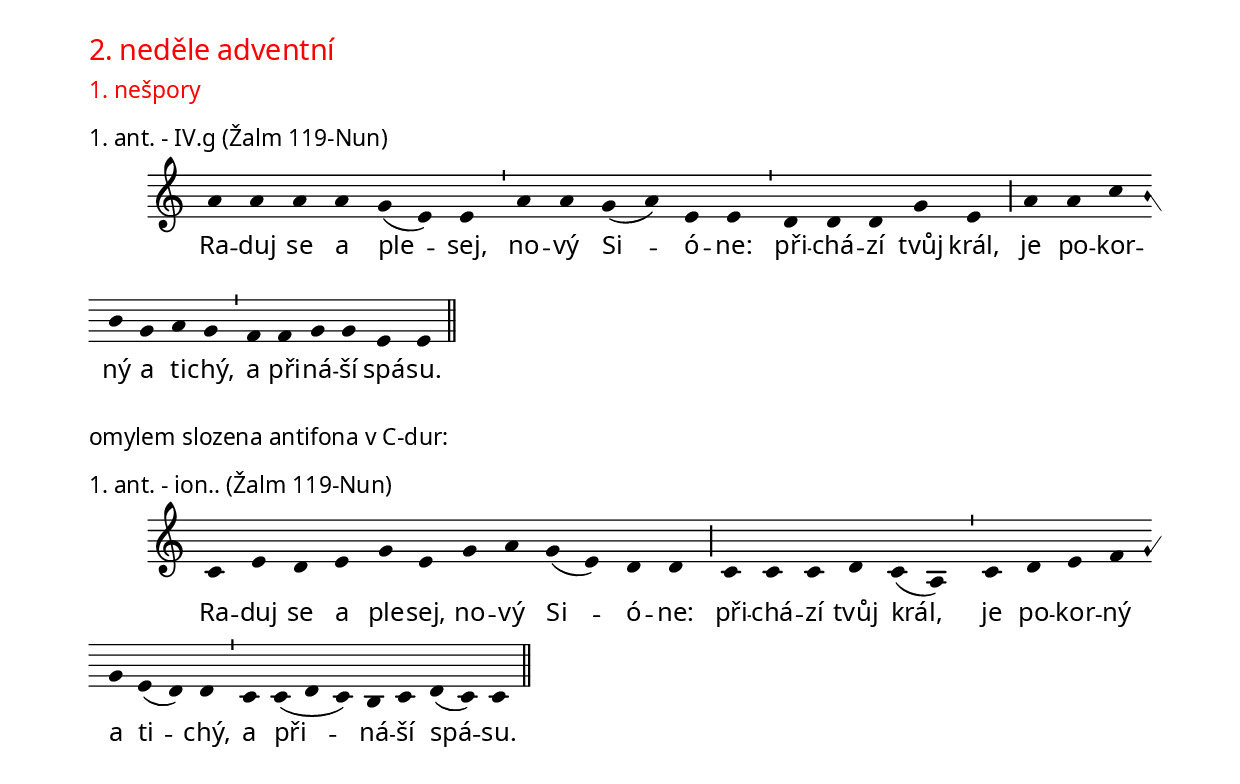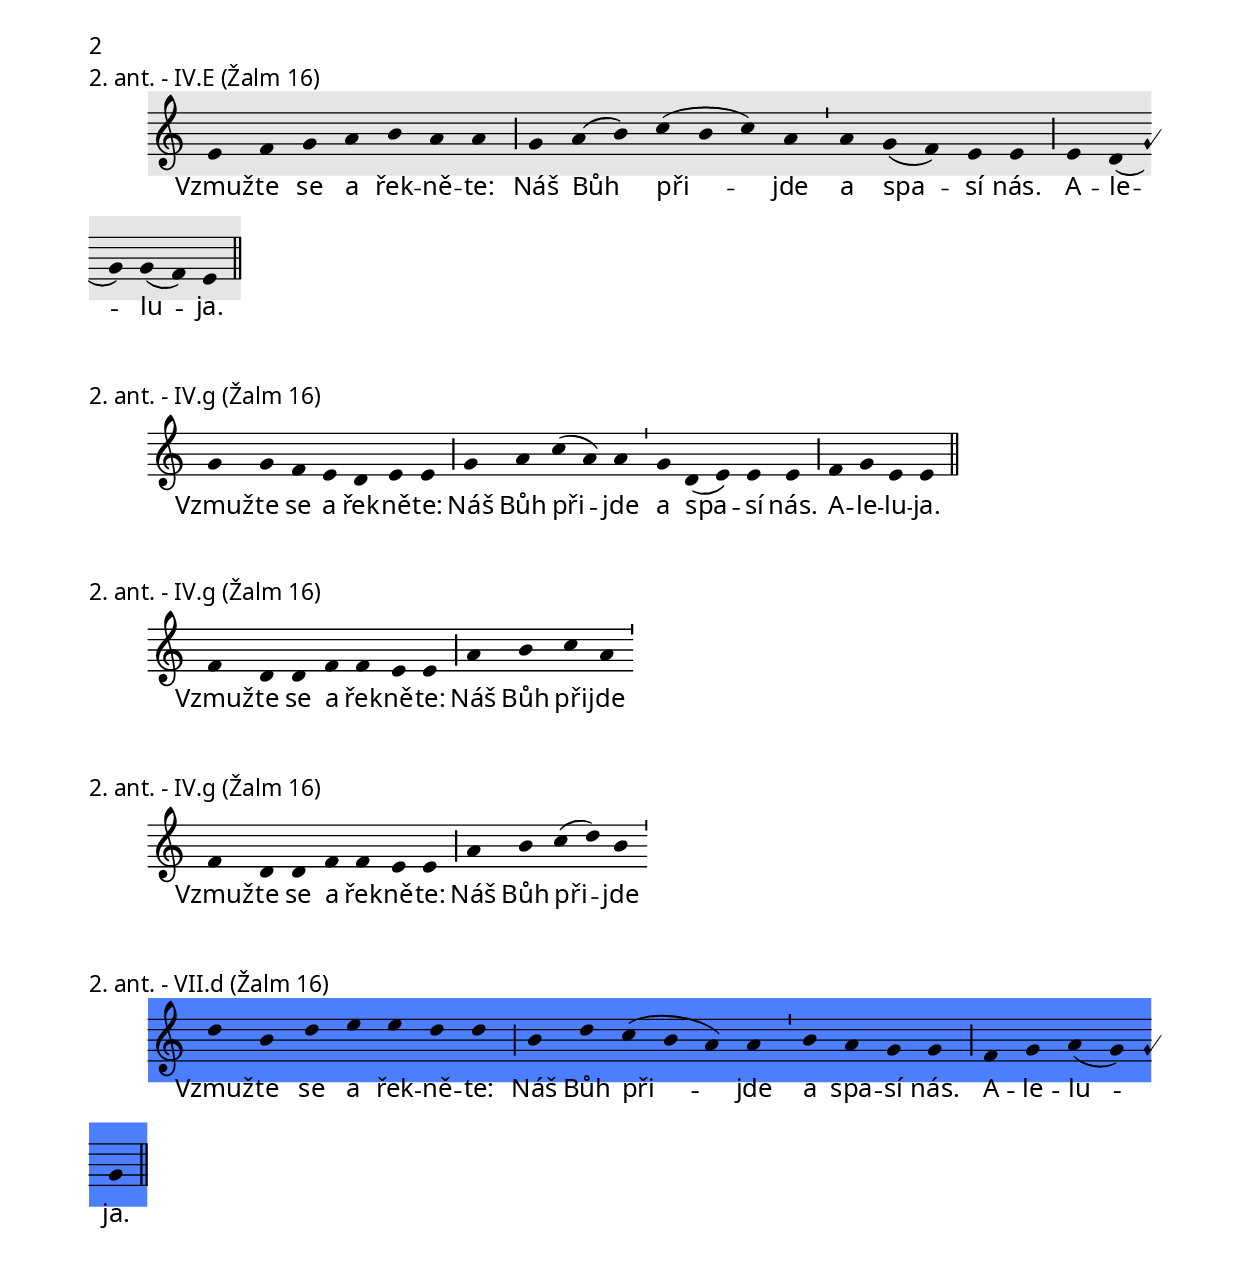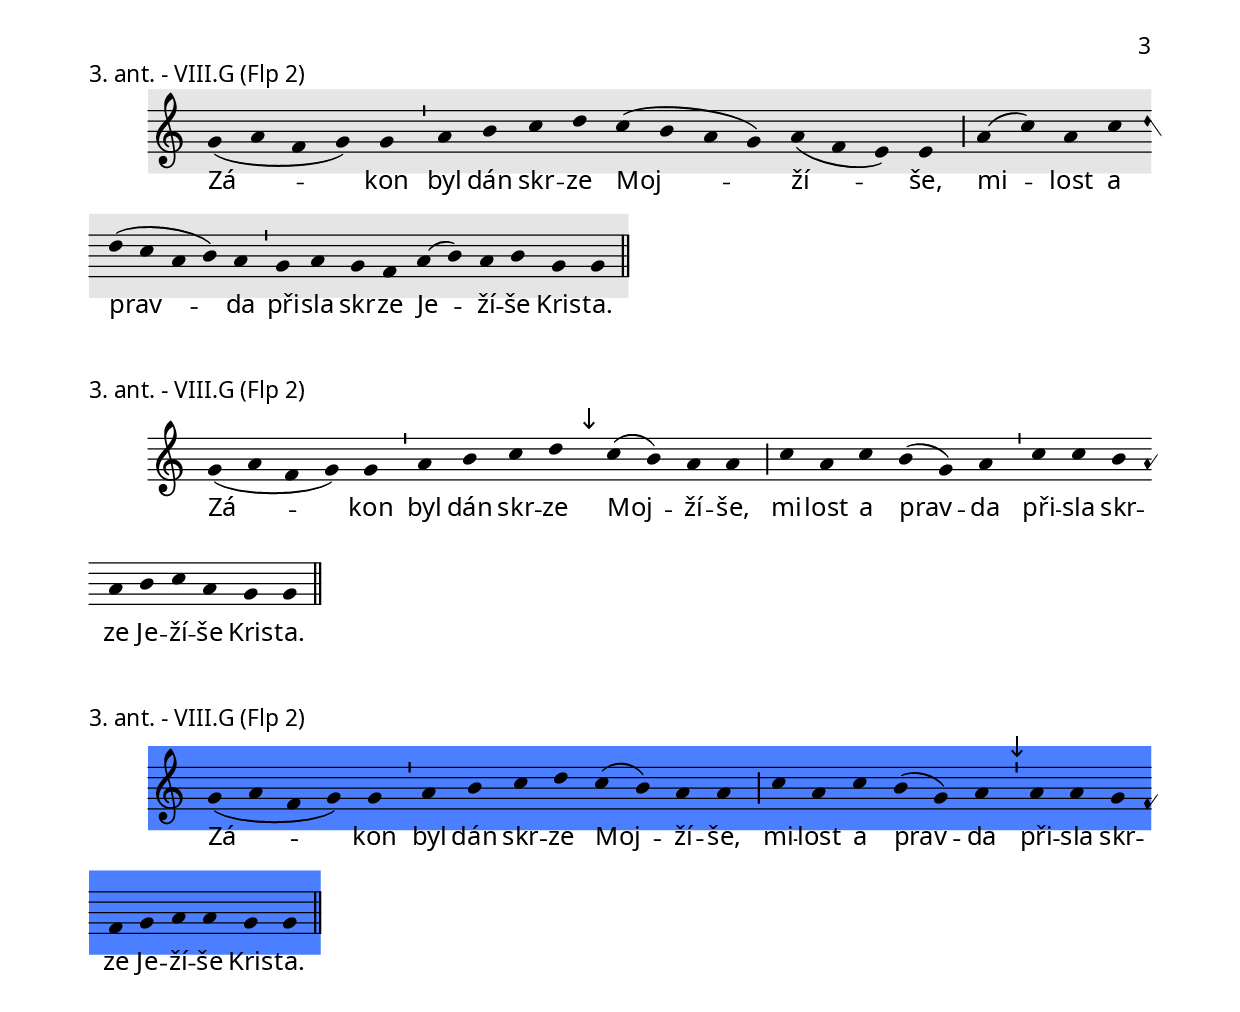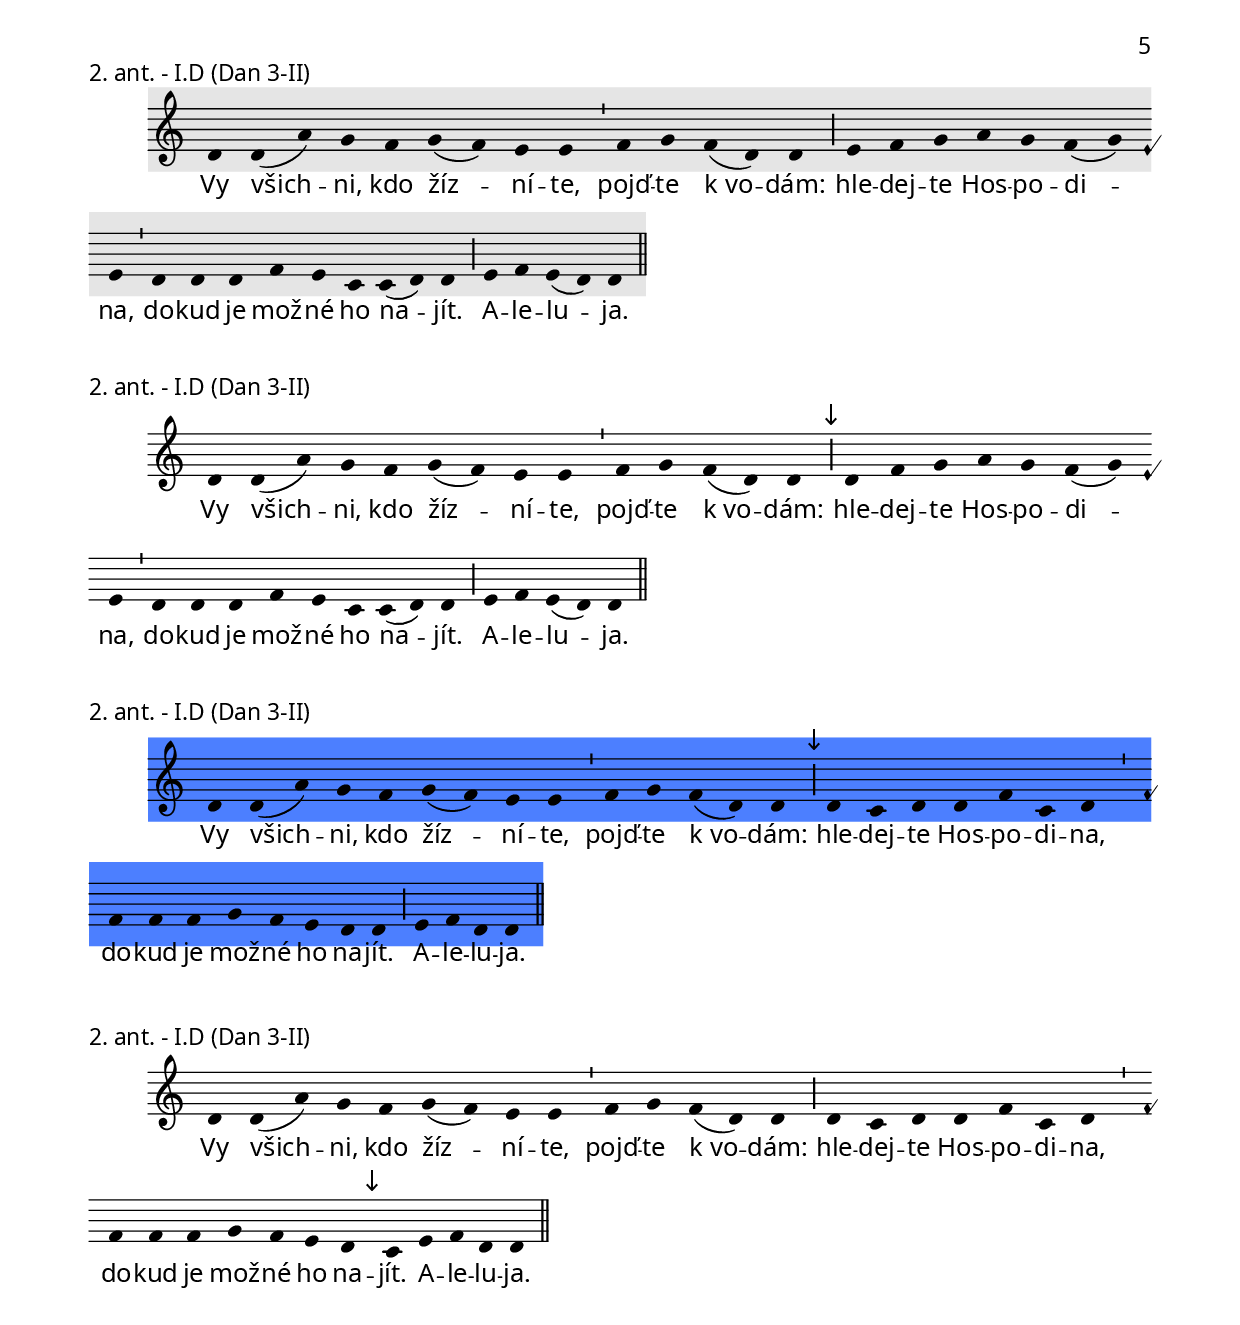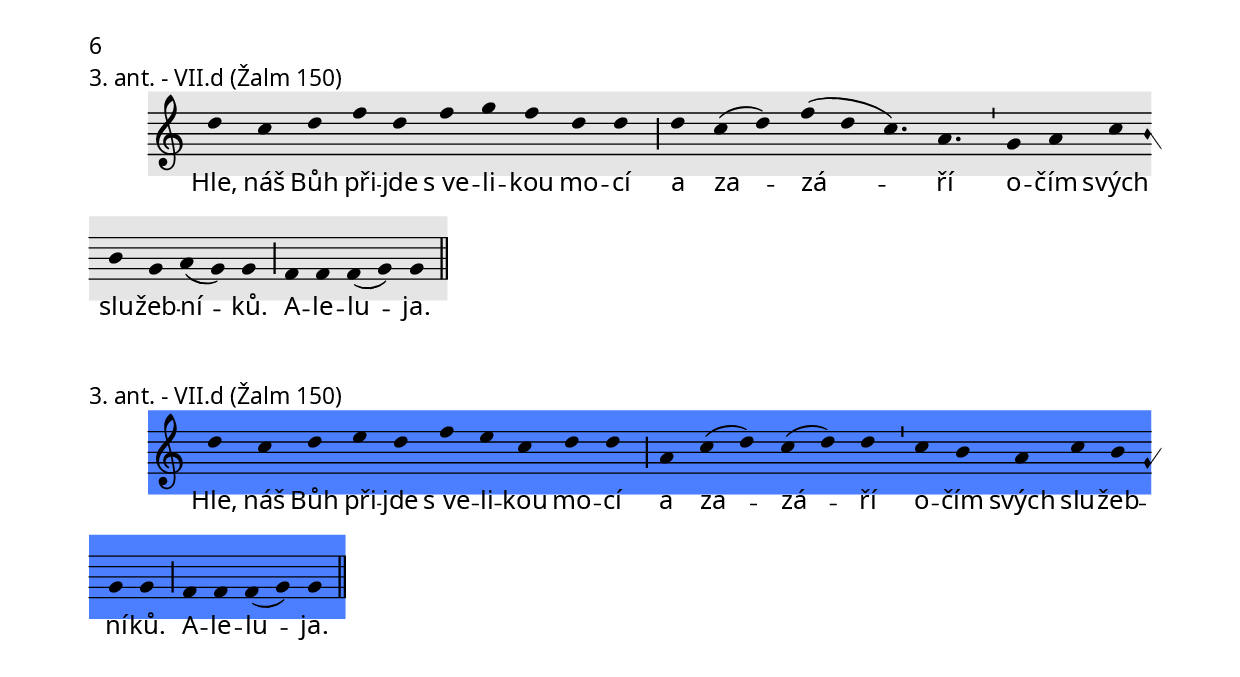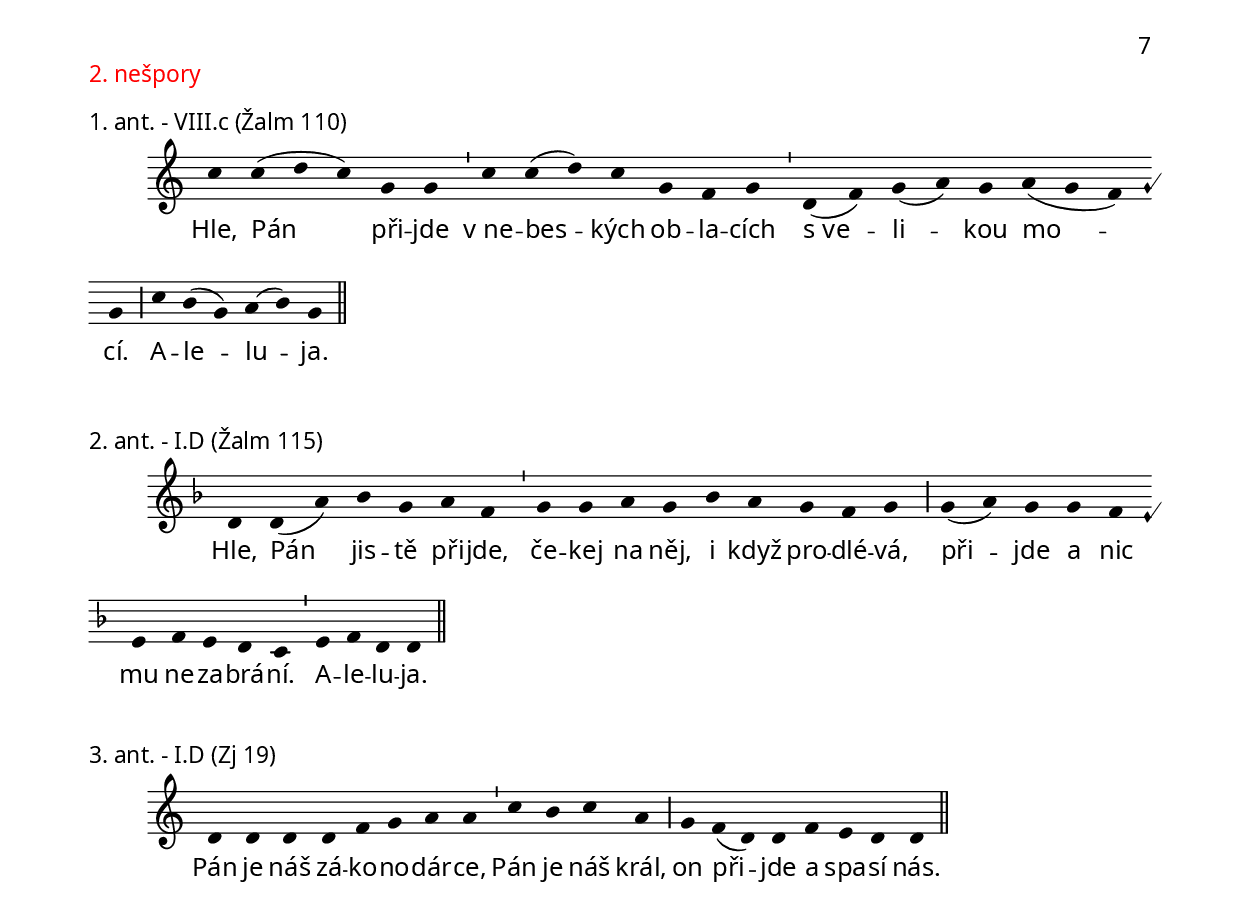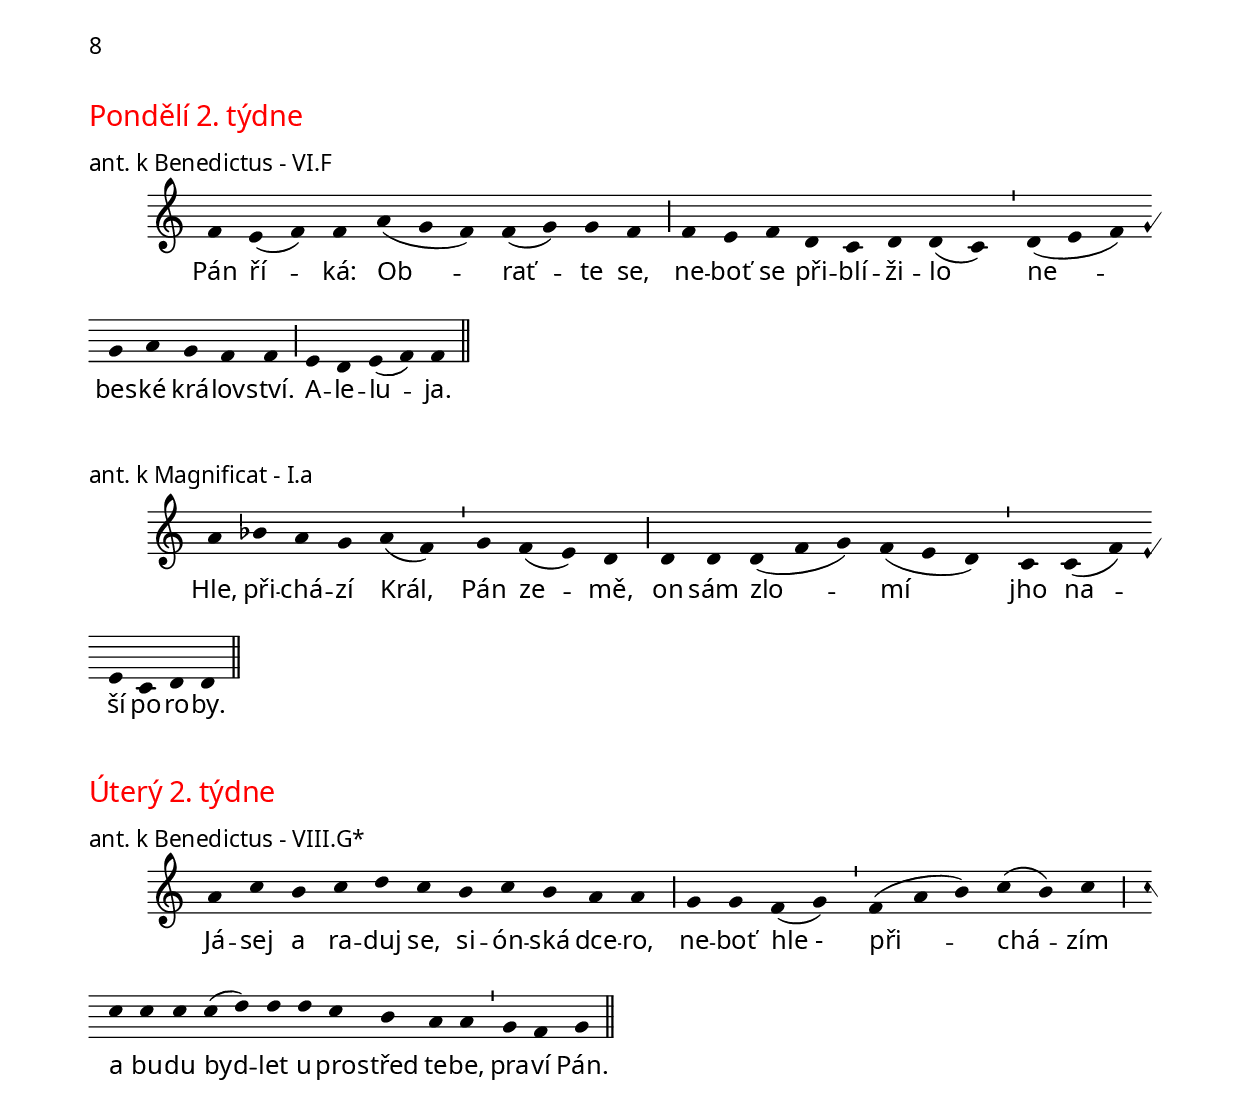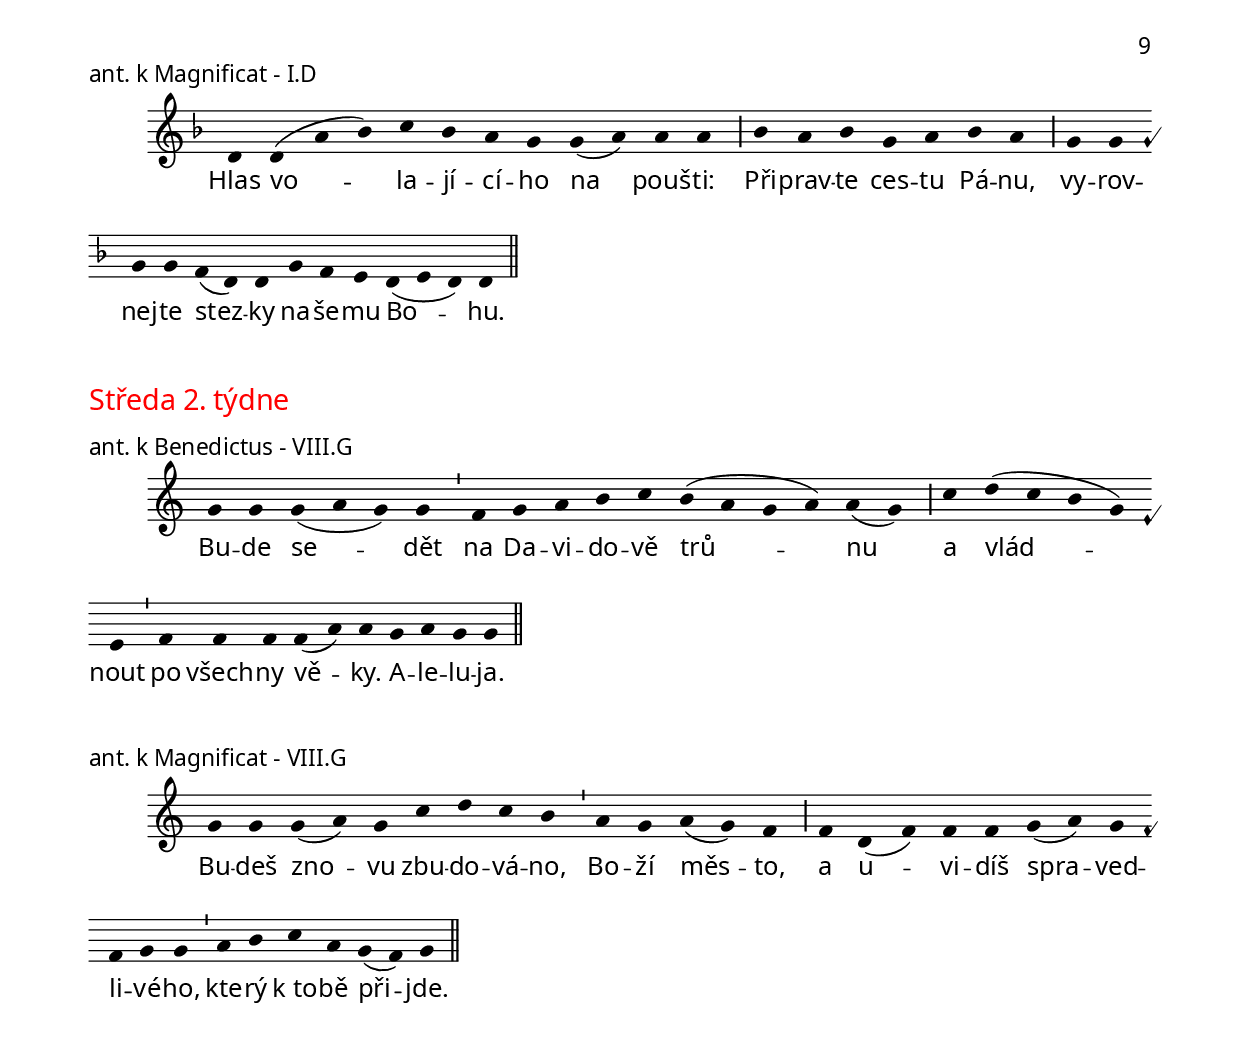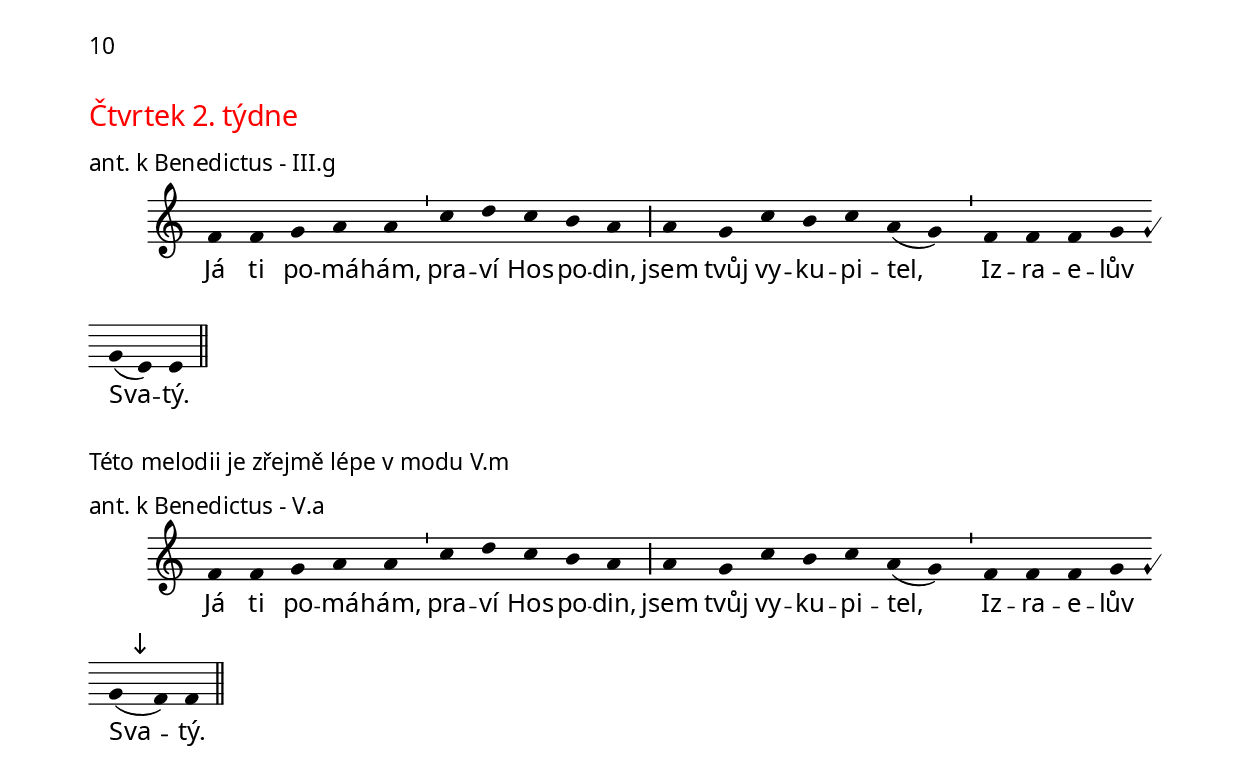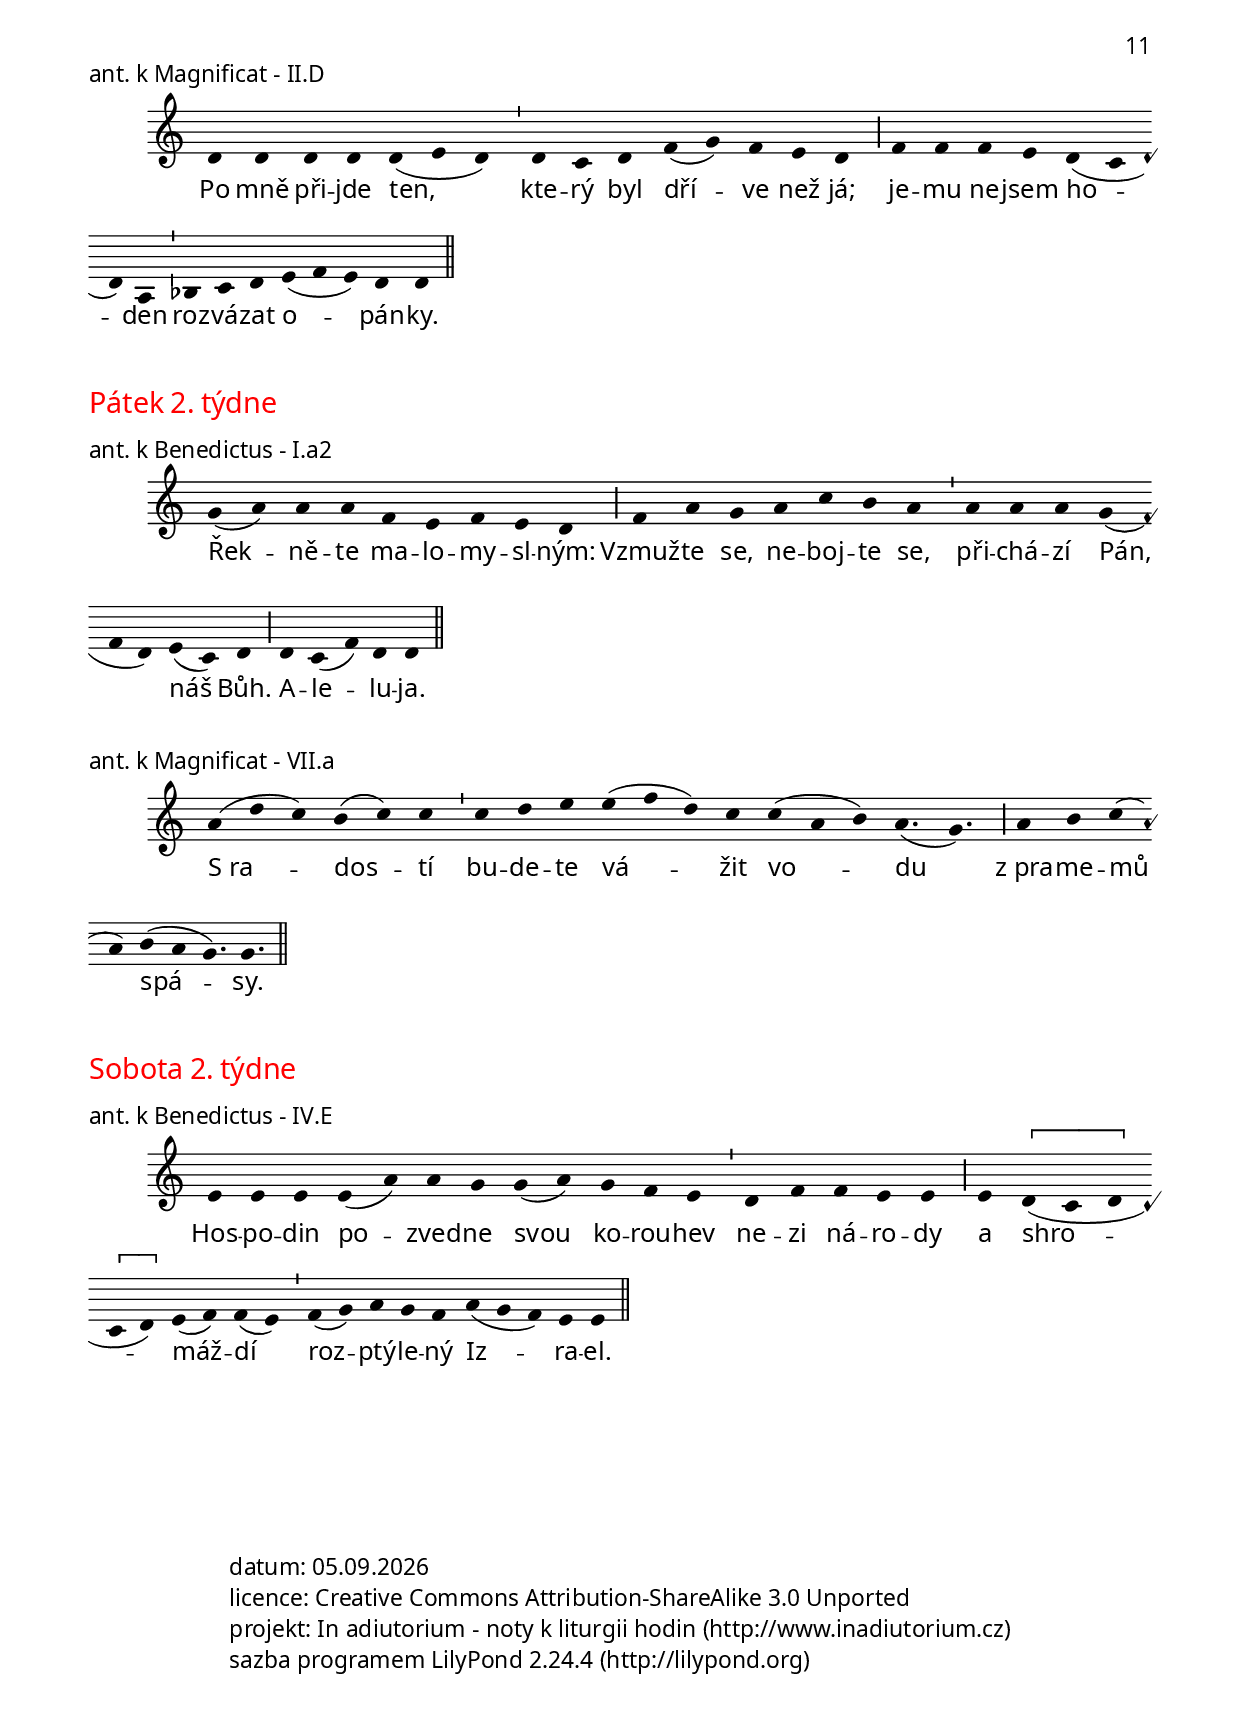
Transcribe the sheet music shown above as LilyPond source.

\include "../spolecne.ly"

\markup {\nadpisDen {2. neděle adventní}}

\markup {\nadpisHodinka {"1. nešpory"}}

\score {
  \relative c'' {
    \choralniRezim
    a4 a a a g( e) e \barMin a a g( a) e e \barMin
    d d d g e \barMaior
    a a c b g a g \barMin
    f f g g e e \barFinalis
  }
  \addlyrics {
    Ra -- duj se a ple -- sej, no -- vý Si -- ó -- ne:
    při -- chá -- zí tvůj král,
    je po -- kor -- ný a ti -- chý,
    a při -- ná -- ší spá -- su.
  }
  \header {
    quid = "1. ant."
    modus = "IV"
    differentia = "g"
    psalmus = "Žalm 119-Nun"
    id = "ne-1ne-a1"
    piece = \markup {\sestavTitulek}
  }
}

\markup{omylem slozena antifona v C-dur:}
\score {
  \relative c' {
    \choralniRezim
    c4 e d e g e g a g( e) d d \barMaior
    c c c d c( a) \barMin c d e f g e( d) d \barMin
    c c( d c) b c d( c) c \barFinalis
  }
  \addlyrics {
    Ra -- duj se a ple -- sej, no -- vý Si -- ó -- ne:
    při -- chá -- zí tvůj král,
    je po -- kor -- ný a ti -- chý,
    a při -- ná -- ší spá -- su.
  }
  \header {
    quid = "1. ant."
    modus = "ion."
    differentia = ""
    psalmus = "Žalm 119-Nun"
    id = ""
    piece = \markup {\sestavTitulek}
  }
}

\pageBreak

\score {
  \relative c' {
    \zvyraznovacSedy
    \choralniRezim
    e4 f g a b a a \barMaior
    g a( b) c( b c) a \barMin a g( f) e e \barMaior
    e d( g) g( f) e \barFinalis
  }
  \addlyrics {
    Vzmuž -- te se a řek -- ně -- te:
    Náš Bůh při -- jde a spa -- sí nás.
    A -- le -- lu -- ja.
  }
  \header {
    quid = "2. ant."
    modus = "IV"
    differentia = "E"
    psalmus = "Žalm 16"
    placet = "nic moc; zvlášť začátek nenechávat"
    id = "ne-1ne-a2"
    piece = \markup {\sestavTitulek}
  }
}

\score {
  \relative c'' {
    \choralniRezim
    g4 g f e d e e \barMaior
    g a c( a) a \barMin g d( e) e e \barMaior
    f g e e \barFinalis
  }
  \addlyrics {
    Vzmuž -- te se a řek -- ně -- te:
    Náš Bůh při -- jde a spa -- sí nás.
    A -- le -- lu -- ja.
  }
  \header {
    quid = "2. ant."
    modus = "IV"
    differentia = "g"
    psalmus = "Žalm 16"
    id = "ne-1ne-a2"
    piece = \markup {\sestavTitulek}
  }
}

\score {
  \relative c' {
    \choralniRezim
    f4 d d f f e e \barMaior
    a b c a \barMin
  }
  \addlyrics {
    Vzmuž -- te se a řek -- ně -- te:
    Náš Bůh při -- jde a spa -- sí nás.
    A -- le -- lu -- ja.
  }
  \header {
    quid = "2. ant."
    modus = "IV"
    differentia = "g"
    psalmus = "Žalm 16"
    id = "ne-1ne-a2"
    piece = \markup {\sestavTitulek}
  }
}

\score {
  \relative c' {
    \choralniRezim
    f4 d d f f e e \barMaior
    a b c( d) b \barMin
  }
  \addlyrics {
    Vzmuž -- te se a řek -- ně -- te:
    Náš Bůh při -- jde a spa -- sí nás.
    A -- le -- lu -- ja.
  }
  \header {
    quid = "2. ant."
    modus = "IV"
    differentia = "g"
    psalmus = "Žalm 16"
    id = "ne-1ne-a2"
    piece = \markup {\sestavTitulek}
  }
}

\score {
  \relative c'' {
    \zvyraznovacModry
    \choralniRezim
    d4 b d e e d d \barMaior
    b d c( b a) a \barMin b a g g \barMaior
    f g a( g) g \barFinalis
  }
  \addlyrics {
    Vzmuž -- te se a řek -- ně -- te:
    Náš Bůh při -- jde a spa -- sí nás.
    A -- le -- lu -- ja.
  }
  \header {
    quid = "2. ant."
    modus = "VII"
    differentia = "d"
    psalmus = "Žalm 16"
    id = "ne-1ne-a2"
    piece = \markup {\sestavTitulek}
  }
}

\pageBreak

\score {
  \relative c'' {
    \zvyraznovacSedy
    \choralniRezim
    g4( a f g) g \barMin a b c d c( b a g) a( f e) e \barMaior
    a( c) a c d( c a b) a \barMin g a g f a( b) a b g g \barFinalis
  }
  \addlyrics {
    Zá -- kon byl dán skr -- ze Moj -- ží -- še,
    mi -- lost a prav -- da při -- sla skr -- ze Je -- ží -- še Kris -- ta.
  }
  \header {
    quid = "3. ant."
    modus = "VIII"
    differentia = "G"
    psalmus = "Flp 2"
    placet = "bída"
    id = "ne-1ne-a3"
    piece = \markup {\sestavTitulek}
  }
}

\score {
  \relative c'' {
    \choralniRezim
    g4( a f g) g \barMin
    a b c d \mark\sipka c( b) a a \barMaior
    c a c b( g) a \barMin
    c c b a b c a g g \barFinalis
  }
  \addlyrics {
    Zá -- kon
    byl dán skr -- ze Moj -- ží -- še,
    mi -- lost a prav -- da
    při -- sla skr -- ze Je -- ží -- še Kris -- ta.
  }
  \header {
    quid = "3. ant."
    modus = "VIII"
    differentia = "G"
    psalmus = "Flp 2"
    id = "ne-1ne-a3"
    piece = \markup {\sestavTitulek}
  }
}

\score {
  \relative c'' {
    \zvyraznovacModry
    \choralniRezim
    g4( a f g) g \barMin
    a b c d c( b) a a \barMaior
    c a c b( g) a \barMin
    \mark\sipka a a g f g a a g g \barFinalis
  }
  \addlyrics {
    Zá -- kon
    byl dán skr -- ze Moj -- ží -- še,
    mi -- lost a prav -- da
    při -- sla skr -- ze Je -- ží -- še Kris -- ta.
  }
  \header {
    quid = "3. ant."
    modus = "VIII"
    differentia = "G"
    psalmus = "Flp 2"
    id = "ne-1ne-a3"
    piece = \markup {\sestavTitulek}
  }
}

\pageBreak

\markup {\nadpisHodinka {"modlitba se čtením"}}

\markup\justify{
  Antifony jako o 1. neděli adventní,
  str. \concat{\page-ref #'adventNedeleIcteni "0" "?" . }
  Žalm 104-I, 104-II, 104-III.
}

\markup {\nadpisHodinka {"ranní chvály"}}

\markup{
  antifona
  Sión je naše opevněné město ...
  viz "antifony/advent_predvanocni_vtydnu.ly#predvanocni-zlm-ut-a2"
}

\pageBreak

\score {
  \relative c' {
    \zvyraznovacSedy
    \choralniRezim
    d4 d( a') g f g( f) e e \barMin f g f( d) d \barMaior
    e f g a g f( g) e \barMin d d d f e c c( d) d \barMaior
    e f e( d) d \barFinalis
  }
  \addlyrics {
    Vy všich -- ni, kdo žíz -- ní -- te, pojď -- te k_vo -- dám:
    hle -- dej -- te Hos -- po -- di -- na,
    do -- kud je mož -- né ho na -- jít.
    A -- le -- lu -- ja.
  }
  \header {
    quid = "2. ant."
    modus = "I"
    differentia = "D"
    psalmus = "Dan 3-II"
    placet = "druhá část je neelegantně napojená; navíc celá k první moc nepasuje"
    id = "ne-rch-a2"
    piece = \markup {\sestavTitulek}
  }
}

\score {
  \relative c' {
    \choralniRezim
    d4 d( a') g f g( f) e e \barMin f g f( d) d \barMaior
    \mark\sipka d f g a g f( g) e \barMin d d d f e c c( d) d \barMaior
    e f e( d) d \barFinalis
  }
  \addlyrics {
    Vy všich -- ni, kdo žíz -- ní -- te, pojď -- te k_vo -- dám:
    hle -- dej -- te Hos -- po -- di -- na,
    do -- kud je mož -- né ho na -- jít.
    A -- le -- lu -- ja.
  }
  \header {
    quid = "2. ant."
    modus = "I"
    differentia = "D"
    psalmus = "Dan 3-II"
    id = "ne-rch-a2"
    piece = \markup {\sestavTitulek}
  }
}

\score {
  \relative c' {
    \zvyraznovacModry
    \choralniRezim
    d4 d( a') g f g( f) e e \barMin f g f( d) d \barMaior
    \mark\sipka d c d d f c d \barMin f f f g f e d d \barMaior
    e f d d \barFinalis
  }
  \addlyrics {
    Vy všich -- ni, kdo žíz -- ní -- te, pojď -- te k_vo -- dám:
    hle -- dej -- te Hos -- po -- di -- na,
    do -- kud je mož -- né ho na -- jít.
    A -- le -- lu -- ja.
  }
  \header {
    quid = "2. ant."
    modus = "I"
    differentia = "D"
    psalmus = "Dan 3-II"
    id = "ne-rch-a2"
    piece = \markup {\sestavTitulek}
  }
}

\score {
  \relative c' {
    \choralniRezim
    d4 d( a') g f g( f) e e \barMin f g f( d) d \barMaior
    d c d d f c d \barMin f f f g f e d \mark\sipka c
    e f d d \barFinalis
  }
  \addlyrics {
    Vy všich -- ni, kdo žíz -- ní -- te, pojď -- te k_vo -- dám:
    hle -- dej -- te Hos -- po -- di -- na,
    do -- kud je mož -- né ho na -- jít.
    A -- le -- lu -- ja.
  }
  \header {
    quid = "2. ant."
    modus = "I"
    differentia = "D"
    psalmus = "Dan 3-II"
    id = "ne-rch-a2"
    piece = \markup {\sestavTitulek}
  }
}

\pageBreak

\score {
  \relative c'' {
    \zvyraznovacSedy
    \choralniRezim
    d4 c d f d f g f d d \barMaior
    d c( d) f( d c4.) a \barMin g4 a c b g a( g) g \barMaior
    f f f( g) g \barFinalis
  }
  \addlyrics {
    Hle, náš Bůh při -- jde s_ve -- li -- kou mo -- cí
    a za -- zá -- ří o -- čím svých slu -- žeb -- ní -- ků.
    A -- le -- lu -- ja.
  }
  \header {
    quid = "3. ant."
    modus = "VII"
    differentia = "d"
    psalmus = "Žalm 150"
    placet = "rytmus a melodie _zazáří_ nejsou české
    (a na tak prominentním místě to je problém);
    celá antifona pak tak nějak nedrží pohromadě"
    id = "ne-rch-a3"
    piece = \markup {\sestavTitulek}
  }
}

\score {
  \relative c'' {
    \zvyraznovacModry
    \choralniRezim
    % první část první verze nebyla špatná, ale zbytečně roztahovala rozsah
    d4 c d e d f e c d d \barMaior
    a c( d) c( d) d \barMin c b a c b g g \barMaior
    f f f( g) g \barFinalis
  }
  \addlyrics {
    Hle, náš Bůh při -- jde s_ve -- li -- kou mo -- cí
    a za -- zá -- ří o -- čím svých slu -- žeb -- ní -- ků.
    A -- le -- lu -- ja.
  }
  \header {
    quid = "3. ant."
    modus = "VII"
    differentia = "d"
    psalmus = "Žalm 150"
    id = "ne-rch-a3"
    piece = \markup {\sestavTitulek}
  }
}

\pageBreak

\markup {\nadpisHodinka {"2. nešpory"}}

\score {
  \relative c'' {
    \choralniRezim
    c4 c( d c) g g \barMin
    c c( d) c g f g \barMin
    d( f) g( a) g a( g f) g \barMaior
    c b( g) a( b) g \barFinalis
  }
  \addlyrics {
    Hle, Pán při -- jde
    v_ne -- bes -- kých ob -- la -- cích
    s_ve -- li -- kou mo -- cí.
    A -- le -- lu -- ja.
  }
  \header {
    quid = "1. ant."
    modus = "VIII"
    differentia = "c"
    psalmus = "Žalm 110"
    id = "ne-2ne-a1"
    piece = \markup {\sestavTitulek}
  }
}

\score {
  \relative c' {
    \choralniRezim
    \key f \major
    d4 d( a') bes g a f \barMin
    g g a g bes a g f g \barMaior
    g( a) g g f e f e d c \barMin
    e f d d \barFinalis
  }
  \addlyrics {
    Hle, Pán jis -- tě při -- jde,
    če -- kej na něj, i když pro -- dlé -- vá,
    při -- jde a nic mu ne -- za -- brá -- ní.
    A -- le -- lu -- ja.
  }
  \header {
    quid = "2. ant."
    modus = "I"
    differentia = "D"
    psalmus = "Žalm 115"
    id = "ne-2ne-a2"
    piece = \markup {\sestavTitulek}
  }
}

\score {
  \relative c' {
    \choralniRezim
    d4 d d d f g a a \barMin
    c b c a \barMaior
    g f( d) d f e d d \barFinalis
  }
  \addlyrics {
    Pán je náš zá -- ko -- no -- dár -- ce,
    Pán je náš král,
    on při -- jde a spa -- sí nás.
  }
  \header {
    quid = "3. ant."
    modus = "I"
    differentia = "D"
    psalmus = "Zj 19"
    id = "ne-2ne-a3"
    piece = \markup {\sestavTitulek}
  }
}

\pageBreak

\markup {\nadpisDen {Pondělí 2. týdne}}

\score {
  \relative c' {
    \choralniRezim
    f4 e( f) f a( g f) f( g) g f \barMaior
    f e f d c d d( c) \barMin d( e f) g a g f f \barMaior
    e d e( f) f \barFinalis
  }
  \addlyrics {
    Pán ří -- ká: Ob -- rať -- te se,
    ne -- boť se při -- blí -- ži -- lo ne -- bes -- ké krá -- lov -- ství.
    A -- le -- lu -- ja.
  }
  \header {
    quid = "ant. k Benedictus"
    modus = "VI"
    differentia = "F"
    psalmus = ""
    id = "po-aben"
    piece = \markup {\sestavTitulekBezZalmu}
  }
}

\score {
  \relative c'' {
    \choralniRezim
    a4 bes a g a( f) \barMin g f( e) d \barMaior
    d d d( f g) f( e d) \barMin c c( f) e c d d \barFinalis
  }
  \addlyrics {
    Hle, při -- chá -- zí Král, Pán ze -- mě,
    on sám zlo -- mí jho na -- ší po -- ro -- by.
  }
  \header {
    quid = "ant. k Magnificat"
    modus = "I"
    differentia = "a"
    psalmus = ""
    id = "po-amag"
    piece = \markup {\sestavTitulekBezZalmu}
  }
}

\markup {\nadpisDen {Úterý 2. týdne}}

\score {
  \relative c'' {
    \choralniRezim
    a4 c b c d c b c b a a \barMaior
    g g f( g) \barMin f( a b) c( b) c \barMaior
    c c c c( d) d d c b a a \barMin g f g \barFinalis
  }
  \addlyrics {
    Já -- sej a ra -- duj se, si -- ón -- ská dce -- ro,
    ne -- boť hle_- při -- chá -- zím
    a bu -- du byd -- let u -- pro -- střed te -- be,
    pra -- ví Pán.
  }
  \header {
    quid = "ant. k Benedictus"
    modus = "VIII"
    differentia = "G*"
    psalmus = ""
    id = "ut-aben"
    piece = \markup {\sestavTitulekBezZalmu}
  }
}

\score {
  \relative c' {
    \choralniRezim
    \key f \major
    d4 d( a' bes) c bes a g g( a) a a \barMaior
    bes a bes g a bes a \barMaior
    g g g g f( d) d g f e d( e d) d \barFinalis
  }
  \addlyrics {
    Hlas vo -- la -- jí -- cí -- ho na pouš -- ti:
    Při -- prav -- te ces -- tu Pá -- nu,
    vy -- rov -- nej -- te stez -- ky na -- še -- mu Bo -- hu.
  }
  \header {
    quid = "ant. k Magnificat"
    modus = "I"
    differentia = "D"
    psalmus = ""
    id = "ut-amag"
    piece = \markup {\sestavTitulekBezZalmu}
  }
}

\markup {\nadpisDen {Středa 2. týdne}}

\score {
  \relative c'' {
    \choralniRezim
    g4 g g( a g) g \barMin f g a b c b( a g a) a( g) \barMaior
    c d( c b g) e \barMin f f f f( a) a g a g g \barFinalis
    % moje prvni antifona bez cezury pred aleluja;
    % v grego repertoaru je takovych hromada
  }
  \addlyrics {
    Bu -- de se -- dět na Da -- vi -- do -- vě trů -- nu
    a %bu -- de
    vlád -- nout po všech -- ny vě -- ky.
    A -- le -- lu -- ja.
  }
  \header {
    quid = "ant. k Benedictus"
    modus = "VIII"
    differentia = "G"
    psalmus = ""
    id = "st-aben"
    piece = \markup {\sestavTitulekBezZalmu}
  }
}

\score {
  \relative c'' {
    \choralniRezim
    g4 g g( a) g c d c b \barMin
    a g a( g) f \barMaior
    f d( f) f f g( a) g f g g \barMin
    a b c a g( f) g \barFinalis
  }
  \addlyrics {
    Bu -- deš zno -- vu zbu -- do -- vá -- no,
    Bo -- ží měs -- to,
    a u -- vi -- díš spra -- ved -- li -- vé -- ho,
    kte -- rý k_to -- bě při -- jde.
  }
  \header {
    quid = "ant. k Magnificat"
    modus = "VIII"
    differentia = "G"
    psalmus = ""
    id = "st-amag"
    piece = \markup {\sestavTitulekBezZalmu}
  }
}

\pageBreak

\markup {\nadpisDen {Čtvrtek 2. týdne}}

\score {
  \relative c' {
    \choralniRezim
    f4 f g a a \barMin c d c b a \barMaior
    a g c b c a( g) \barMin f f f g g( e) e \barFinalis
  }
  \addlyrics {
    Já ti po -- má -- hám, pra -- ví Hos -- po -- din,
    jsem tvůj vy -- ku -- pi -- tel, Iz -- ra -- e -- lův Sva -- tý.
  }
  \header {
    quid = "ant. k Benedictus"
    modus = "III"
    differentia = "g"
    psalmus = ""
    id = "ct-aben"
    piece = \markup {\sestavTitulekBezZalmu}
  }
}

\markup{Této melodii je zřejmě lépe v modu V.m}

\score {
  \relative c' {
    \choralniRezim
    f4 f g a a \barMin c d c b a \barMaior
    a g c b c a( g) \barMin f f f g g( \mark\sipka f) f \barFinalis
  }
  \addlyrics {
    Já ti po -- má -- hám, pra -- ví Hos -- po -- din,
    jsem tvůj vy -- ku -- pi -- tel, Iz -- ra -- e -- lův Sva -- tý.
  }
  \header {
    quid = "ant. k Benedictus"
    modus = "V"
    differentia = "a"
    psalmus = ""
    id = "ct-aben"
    piece = \markup {\sestavTitulekBezZalmu}
  }
}

\pageBreak

\score {
  \relative c' {
    \choralniRezim
    d4 d d d d( e d) \barMin d c d f( g) f e d \barMaior
    f f f e d( c d) a \barMin bes c d e( f e) d d \barFinalis
  }
  \addlyrics {
    Po mně při -- jde ten, kte -- rý byl dří -- ve než já;
    je -- mu ne -- jsem ho -- den roz -- vá -- zat o -- pán -- ky.
  }
  \header {
    quid = "ant. k Magnificat"
    modus = "II"
    differentia = "D"
    psalmus = ""
    id = "ct-amag"
    piece = \markup {\sestavTitulekBezZalmu}
  }
}

\markup {\nadpisDen {Pátek 2. týdne}}

\score {
  \relative c'' {
    \choralniRezim
    g4( a) a a f e f e d \barMaior
    f a g a c b a \barMin a a a g( f d) e( c) d \barMaior
    d c( f) d d \barFinalis
  }
  \addlyrics {
    Řek -- ně -- te ma -- lo -- my -- sl -- ným:
    Vzmuž -- te se, ne -- boj -- te se,
    při -- chá -- zí Pán, náš Bůh.
    A -- le -- lu -- ja.
  }
  \header {
    quid = "ant. k Benedictus"
    modus = "I"
    differentia = "a2"
    psalmus = ""
    id = "pa-aben"
    piece = \markup {\sestavTitulekBezZalmu}
  }
}

\score {
  \relative c'' {
    \choralniRezim
    a4( d c) b( c) c \barMin
    c d e e( f d) c c( a b) a4.( g) \barMaior
    a4 b c( a) b( a g4.) g \barFinalis
  }
  \addlyrics {
    S_ra -- dos -- tí
    bu -- de -- te vá -- žit vo -- du
    z_pra -- me -- mů spá -- sy.
  }
  \header {
    quid = "ant. k Magnificat"
    modus = "VII"
    differentia = "a"
    psalmus = ""
    id = "pa-amag"
    fons = "doba velikonoční, feriální cyklus, čt. 2.t., r.ch., 2. ant.; ubráno aleluja;
    na tomto místě bylo 'čerpat', ale to je, myslím, jen inkonsistence překladu
    a staré vážit je půvabnější než obyčejné čerpat a lépe se zpívá"
    fial = "fial://antifony/velikonoce_tyden2_5ctvrtek.ly#rch-a2?-aleluja"
    piece = \markup {\sestavTitulekBezZalmu}
  }
}

\markup {\nadpisDen {Sobota 2. týdne}}

\score {
  \relative c' {
    \choralniRezim
    e4 e e e( a) a g g( a) g f e \barMin d f f e e \barMaior
    e \[ d( c d \] \[ c d) \] e( f) f( e) \barMin f( g) a g f a( g f) e e \barFinalis
  }
  \addlyrics {
    Hos -- po -- din po -- zved -- ne svou ko -- rou -- hev ne -- zi ná -- ro -- dy
    a shro -- máž -- dí roz -- ptý -- le -- ný Iz -- ra -- el.
  }
  \header {
    quid = "ant. k Benedictus"
    modus = "IV"
    differentia = "E"
    psalmus = ""
    id = "so-aben"
    piece = \markup {\sestavTitulekBezZalmu}
  }
}